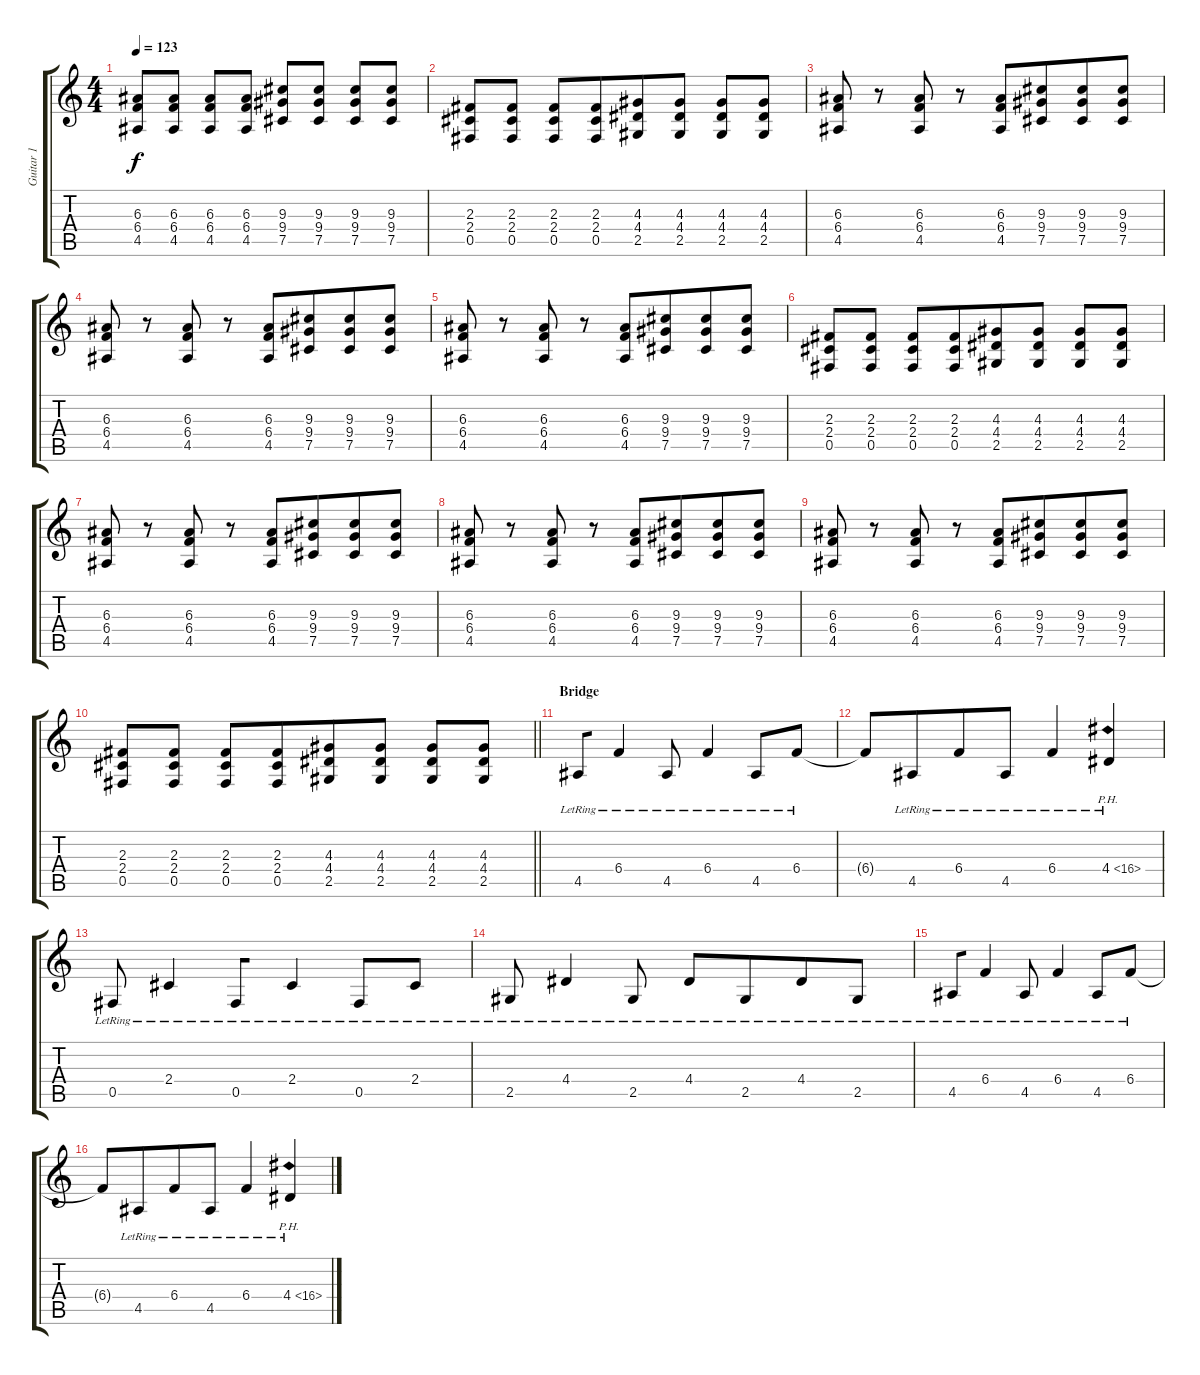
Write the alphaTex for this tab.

\track ("Guitar 1" "Guitar 1") {instrument distortionguitar}
\staff {score tabs}
\tuning (Db4 Ab3 E3 B2 Gb2 B1) {hide}
\ts (4 4)
\tempo 123
\clef g2
\ks c
(6.3 6.4 4.5).8{dy f} (6.3 6.4 4.5).8 (6.3 6.4 4.5).8 (6.3 6.4 4.5).8 (9.3 9.4 7.5).8 (9.3 9.4 7.5).8 (9.3 9.4 7.5).8 (9.3 9.4 7.5).8 |
(2.3 2.4 0.5).8{beam merge} (2.3 2.4 0.5).8 (2.3 2.4 0.5).8 (2.3 2.4 0.5).8{beam merge} (4.3 4.4 2.5).8{beam merge} (4.3 4.4 2.5).8 (4.3 4.4 2.5).8 (4.3 4.4 2.5).8 |
(6.3 6.4 4.5).8 r.8 (6.3 6.4 4.5).8 r.8 (6.3 6.4 4.5).8{beam merge} (9.3 9.4 7.5).8{beam merge} (9.3 9.4 7.5).8 (9.3 9.4 7.5).8 |
(6.3 6.4 4.5).8 r.8 (6.3 6.4 4.5).8 r.8 (6.3 6.4 4.5).8{beam merge} (9.3 9.4 7.5).8{beam merge} (9.3 9.4 7.5).8 (9.3 9.4 7.5).8 |
(6.3 6.4 4.5).8 r.8 (6.3 6.4 4.5).8 r.8 (6.3 6.4 4.5).8{beam merge} (9.3 9.4 7.5).8{beam merge} (9.3 9.4 7.5).8 (9.3 9.4 7.5).8 |
(2.3 2.4 0.5).8{beam merge} (2.3 2.4 0.5).8 (2.3 2.4 0.5).8 (2.3 2.4 0.5).8{beam merge} (4.3 4.4 2.5).8{beam merge} (4.3 4.4 2.5).8 (4.3 4.4 2.5).8 (4.3 4.4 2.5).8 |
(6.3 6.4 4.5).8 r.8 (6.3 6.4 4.5).8 r.8 (6.3 6.4 4.5).8{beam merge} (9.3 9.4 7.5).8{beam merge} (9.3 9.4 7.5).8 (9.3 9.4 7.5).8 |
(6.3 6.4 4.5).8 r.8 (6.3 6.4 4.5).8 r.8 (6.3 6.4 4.5).8{beam merge} (9.3 9.4 7.5).8{beam merge} (9.3 9.4 7.5).8 (9.3 9.4 7.5).8 |
(6.3 6.4 4.5).8 r.8 (6.3 6.4 4.5).8 r.8 (6.3 6.4 4.5).8{beam merge} (9.3 9.4 7.5).8{beam merge} (9.3 9.4 7.5).8 (9.3 9.4 7.5).8 |
\barLineRight lightlight
(2.3 2.4 0.5).8{beam merge} (2.3 2.4 0.5).8 (2.3 2.4 0.5).8 (2.3 2.4 0.5).8{beam merge} (4.3 4.4 2.5).8{beam merge} (4.3 4.4 2.5).8 (4.3 4.4 2.5).8 (4.3 4.4 2.5).8 |
\section ("" "Bridge")
4.5{lr}.8{beam merge} 6.4{lr}.4 4.5{lr}.8 6.4{lr}.4 4.5{lr}.8 6.4{lr}.8 |
6.4{t}.8{beam merge} 4.5{lr}.8{beam merge} 6.4{lr}.8 4.5{lr}.8{beam merge} 6.4{lr}.4{beam merge} 4.4{ph 12 lr}.4 |
0.5{lr}.8 2.4{lr}.4{beam merge} 0.5{lr}.8{beam merge} 2.4{lr}.4{beam merge} 0.5{lr}.8 2.4{lr}.8 |
2.5{lr}.8 4.4{lr}.4 2.5{lr}.8 4.4{lr}.8 2.5{lr}.8{beam merge} 4.4{lr}.8{beam merge} 2.5{lr}.8 |
4.5{lr}.8{beam merge} 6.4{lr}.4 4.5{lr}.8 6.4{lr}.4 4.5{lr}.8 6.4{lr}.8 |
6.4{t}.8{beam merge} 4.5{lr}.8{beam merge} 6.4{lr}.8 4.5{lr}.8{beam merge} 6.4{lr}.4{beam merge} 4.4{ph 12 lr}.4
